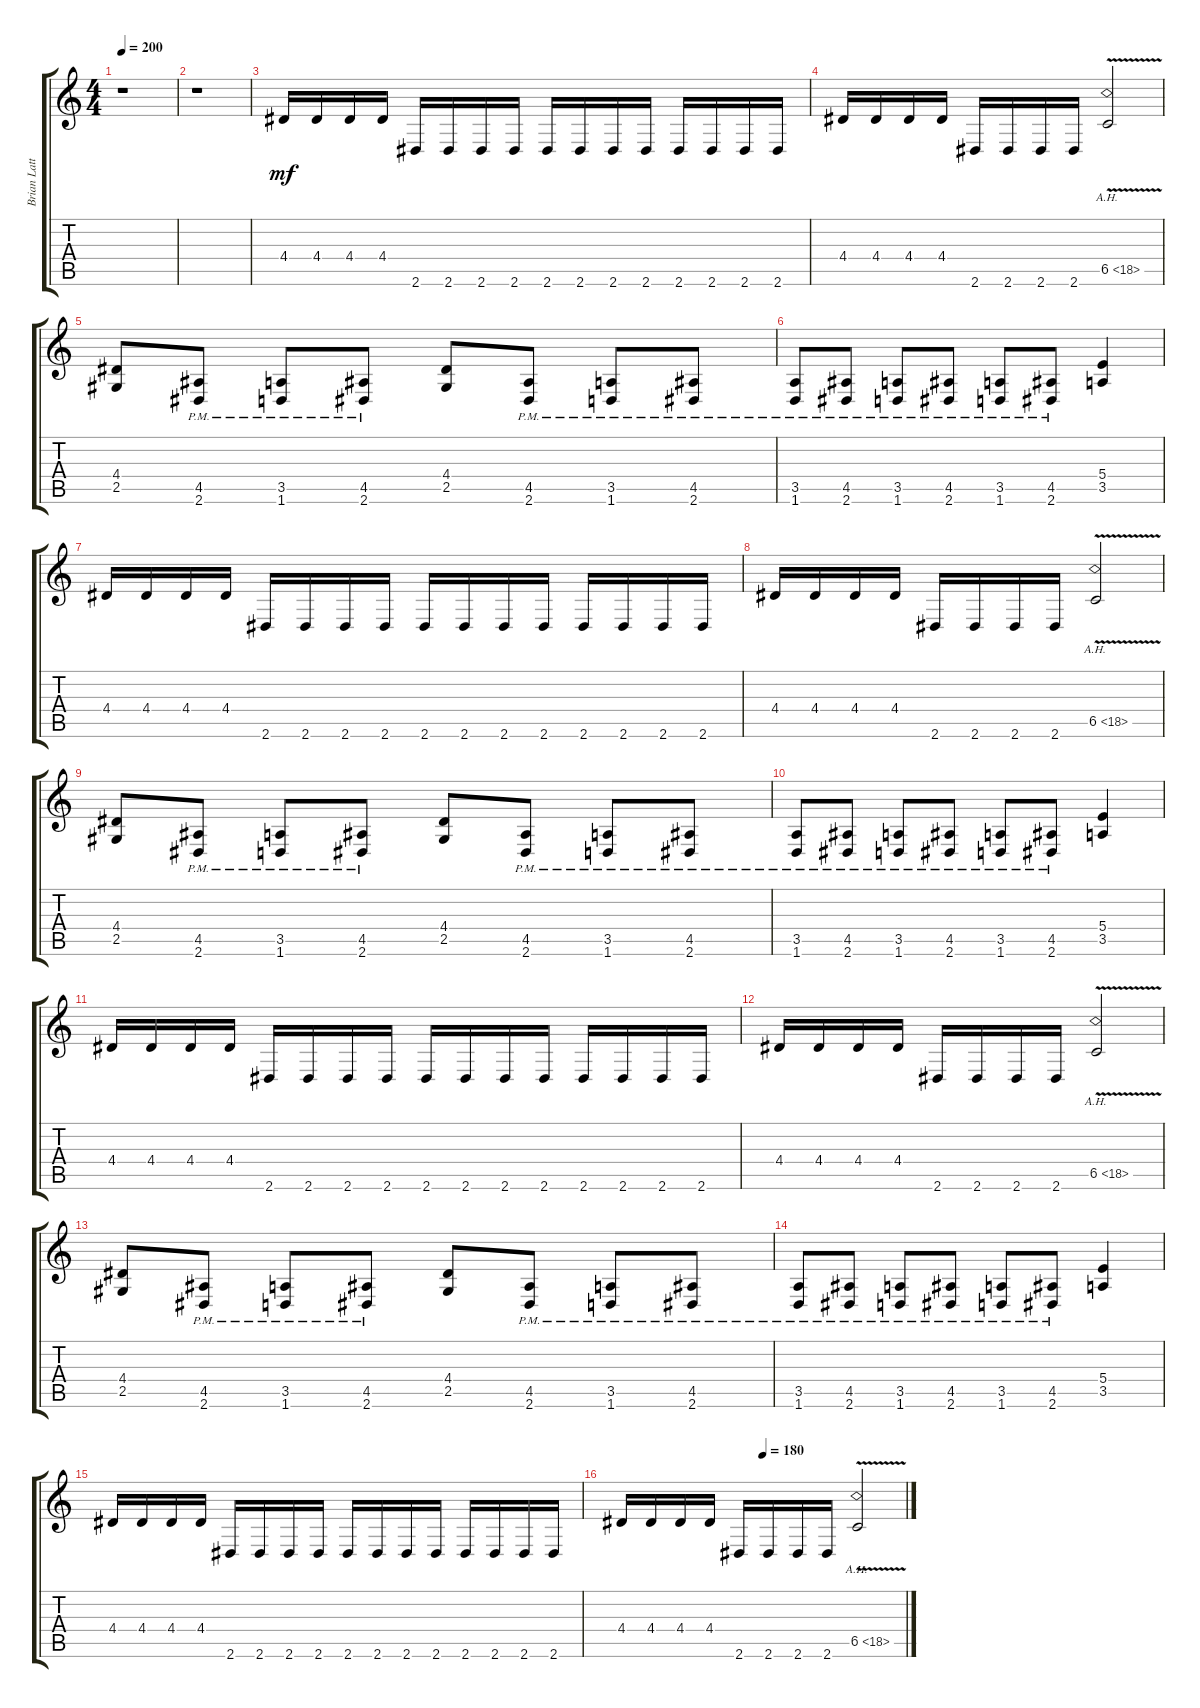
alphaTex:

\track ("Brian Latta" "Brian Latt") {instrument distortionguitar}
\staff {score tabs}
\tuning (Db4 Ab3 E3 B2 Gb2 Db2) {hide}
\ts (4 4)
\tempo 200
\clef g2
\ks c
r.1{dy mf instrument distortionguitar} |
r.1 |
4.4.16 4.4.16 4.4.16 4.4.16 2.6.16 2.6.16 2.6.16 2.6.16 2.6.16 2.6.16 2.6.16 2.6.16 2.6.16 2.6.16 2.6.16 2.6.16 |
4.4.16 4.4.16 4.4.16 4.4.16 2.6.16 2.6.16 2.6.16 2.6.16 6.5{ah 12 v}.2 |
(4.4 2.5).8 (4.5{pm} 2.6{pm}).8 (3.5{pm} 1.6{pm}).8 (4.5{pm} 2.6{pm}).8 (4.4 2.5).8 (4.5{pm} 2.6{pm}).8 (3.5{pm} 1.6{pm}).8 (4.5{pm} 2.6{pm}).8 |
(3.5{pm} 1.6{pm}).8 (4.5{pm} 2.6{pm}).8 (3.5{pm} 1.6{pm}).8 (4.5{pm} 2.6{pm}).8 (3.5{pm} 1.6{pm}).8 (4.5{pm} 2.6{pm}).8 (5.4 3.5).4 |
4.4.16 4.4.16 4.4.16 4.4.16 2.6.16 2.6.16 2.6.16 2.6.16 2.6.16 2.6.16 2.6.16 2.6.16 2.6.16 2.6.16 2.6.16 2.6.16 |
4.4.16 4.4.16 4.4.16 4.4.16 2.6.16 2.6.16 2.6.16 2.6.16 6.5{ah 12 v}.2 |
(4.4 2.5).8 (4.5{pm} 2.6{pm}).8 (3.5{pm} 1.6{pm}).8 (4.5{pm} 2.6{pm}).8 (4.4 2.5).8 (4.5{pm} 2.6{pm}).8 (3.5{pm} 1.6{pm}).8 (4.5{pm} 2.6{pm}).8 |
(3.5{pm} 1.6{pm}).8 (4.5{pm} 2.6{pm}).8 (3.5{pm} 1.6{pm}).8 (4.5{pm} 2.6{pm}).8 (3.5{pm} 1.6{pm}).8 (4.5{pm} 2.6{pm}).8 (5.4 3.5).4 |
4.4.16 4.4.16 4.4.16 4.4.16 2.6.16 2.6.16 2.6.16 2.6.16 2.6.16 2.6.16 2.6.16 2.6.16 2.6.16 2.6.16 2.6.16 2.6.16 |
4.4.16 4.4.16 4.4.16 4.4.16 2.6.16 2.6.16 2.6.16 2.6.16 6.5{ah 12 v}.2 |
(4.4 2.5).8 (4.5{pm} 2.6{pm}).8 (3.5{pm} 1.6{pm}).8 (4.5{pm} 2.6{pm}).8 (4.4 2.5).8 (4.5{pm} 2.6{pm}).8 (3.5{pm} 1.6{pm}).8 (4.5{pm} 2.6{pm}).8 |
(3.5{pm} 1.6{pm}).8 (4.5{pm} 2.6{pm}).8 (3.5{pm} 1.6{pm}).8 (4.5{pm} 2.6{pm}).8 (3.5{pm} 1.6{pm}).8 (4.5{pm} 2.6{pm}).8 (5.4 3.5).4 |
4.4.16 4.4.16 4.4.16 4.4.16 2.6.16 2.6.16 2.6.16 2.6.16 2.6.16 2.6.16 2.6.16 2.6.16 2.6.16 2.6.16 2.6.16 2.6.16 |
\tempo (180 0.5)
4.4.16 4.4.16 4.4.16 4.4.16 2.6.16 2.6.16 2.6.16 2.6.16 6.5{ah 12 v}.2
